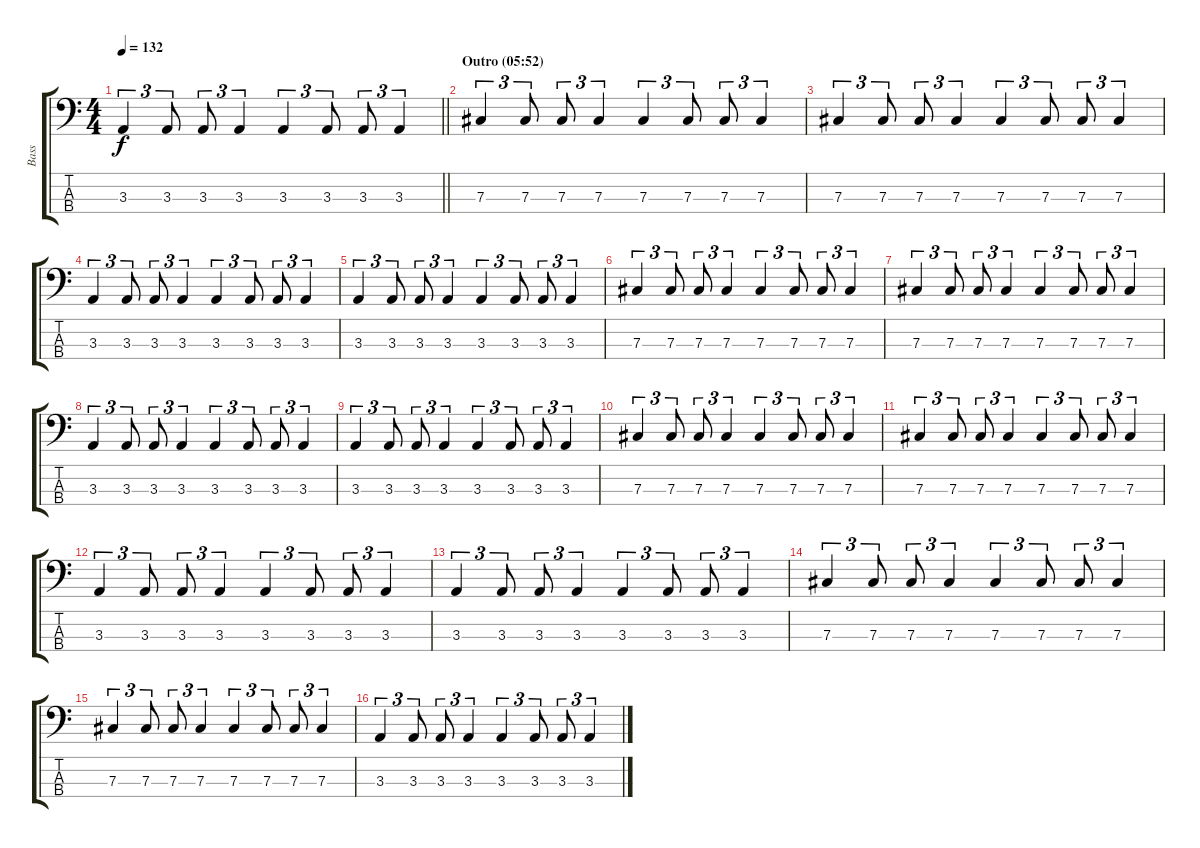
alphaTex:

\track ("Bass" "Bass") {instrument electricbassfinger}
\staff {score tabs}
\tuning (E2 B1 Gb1 Db1) {hide}
\ts (4 4)
\tempo 132
\clef f4
\barLineRight lightlight
\ks c
3.3.4{tu (3 2) dy f} 3.3.8{tu (3 2)} 3.3.8{tu (3 2)} 3.3.4{tu (3 2)} 3.3.4{tu (3 2)} 3.3.8{tu (3 2)} 3.3.8{tu (3 2)} 3.3.4{tu (3 2)} |
\section ("" "Outro (05:52)")
7.3.4{tu (3 2)} 7.3.8{tu (3 2)} 7.3.8{tu (3 2)} 7.3.4{tu (3 2)} 7.3.4{tu (3 2)} 7.3.8{tu (3 2)} 7.3.8{tu (3 2)} 7.3.4{tu (3 2)} |
7.3.4{tu (3 2)} 7.3.8{tu (3 2)} 7.3.8{tu (3 2)} 7.3.4{tu (3 2)} 7.3.4{tu (3 2)} 7.3.8{tu (3 2)} 7.3.8{tu (3 2)} 7.3.4{tu (3 2)} |
3.3.4{tu (3 2)} 3.3.8{tu (3 2)} 3.3.8{tu (3 2)} 3.3.4{tu (3 2)} 3.3.4{tu (3 2)} 3.3.8{tu (3 2)} 3.3.8{tu (3 2)} 3.3.4{tu (3 2)} |
3.3.4{tu (3 2)} 3.3.8{tu (3 2)} 3.3.8{tu (3 2)} 3.3.4{tu (3 2)} 3.3.4{tu (3 2)} 3.3.8{tu (3 2)} 3.3.8{tu (3 2)} 3.3.4{tu (3 2)} |
7.3.4{tu (3 2)} 7.3.8{tu (3 2)} 7.3.8{tu (3 2)} 7.3.4{tu (3 2)} 7.3.4{tu (3 2)} 7.3.8{tu (3 2)} 7.3.8{tu (3 2)} 7.3.4{tu (3 2)} |
7.3.4{tu (3 2)} 7.3.8{tu (3 2)} 7.3.8{tu (3 2)} 7.3.4{tu (3 2)} 7.3.4{tu (3 2)} 7.3.8{tu (3 2)} 7.3.8{tu (3 2)} 7.3.4{tu (3 2)} |
3.3.4{tu (3 2)} 3.3.8{tu (3 2)} 3.3.8{tu (3 2)} 3.3.4{tu (3 2)} 3.3.4{tu (3 2)} 3.3.8{tu (3 2)} 3.3.8{tu (3 2)} 3.3.4{tu (3 2)} |
3.3.4{tu (3 2)} 3.3.8{tu (3 2)} 3.3.8{tu (3 2)} 3.3.4{tu (3 2)} 3.3.4{tu (3 2)} 3.3.8{tu (3 2)} 3.3.8{tu (3 2)} 3.3.4{tu (3 2)} |
7.3.4{tu (3 2)} 7.3.8{tu (3 2)} 7.3.8{tu (3 2)} 7.3.4{tu (3 2)} 7.3.4{tu (3 2)} 7.3.8{tu (3 2)} 7.3.8{tu (3 2)} 7.3.4{tu (3 2)} |
7.3.4{tu (3 2)} 7.3.8{tu (3 2)} 7.3.8{tu (3 2)} 7.3.4{tu (3 2)} 7.3.4{tu (3 2)} 7.3.8{tu (3 2)} 7.3.8{tu (3 2)} 7.3.4{tu (3 2)} |
3.3.4{tu (3 2)} 3.3.8{tu (3 2)} 3.3.8{tu (3 2)} 3.3.4{tu (3 2)} 3.3.4{tu (3 2)} 3.3.8{tu (3 2)} 3.3.8{tu (3 2)} 3.3.4{tu (3 2)} |
3.3.4{tu (3 2)} 3.3.8{tu (3 2)} 3.3.8{tu (3 2)} 3.3.4{tu (3 2)} 3.3.4{tu (3 2)} 3.3.8{tu (3 2)} 3.3.8{tu (3 2)} 3.3.4{tu (3 2)} |
7.3.4{tu (3 2)} 7.3.8{tu (3 2)} 7.3.8{tu (3 2)} 7.3.4{tu (3 2)} 7.3.4{tu (3 2)} 7.3.8{tu (3 2)} 7.3.8{tu (3 2)} 7.3.4{tu (3 2)} |
7.3.4{tu (3 2)} 7.3.8{tu (3 2)} 7.3.8{tu (3 2)} 7.3.4{tu (3 2)} 7.3.4{tu (3 2)} 7.3.8{tu (3 2)} 7.3.8{tu (3 2)} 7.3.4{tu (3 2)} |
3.3.4{tu (3 2)} 3.3.8{tu (3 2)} 3.3.8{tu (3 2)} 3.3.4{tu (3 2)} 3.3.4{tu (3 2)} 3.3.8{tu (3 2)} 3.3.8{tu (3 2)} 3.3.4{tu (3 2)}
